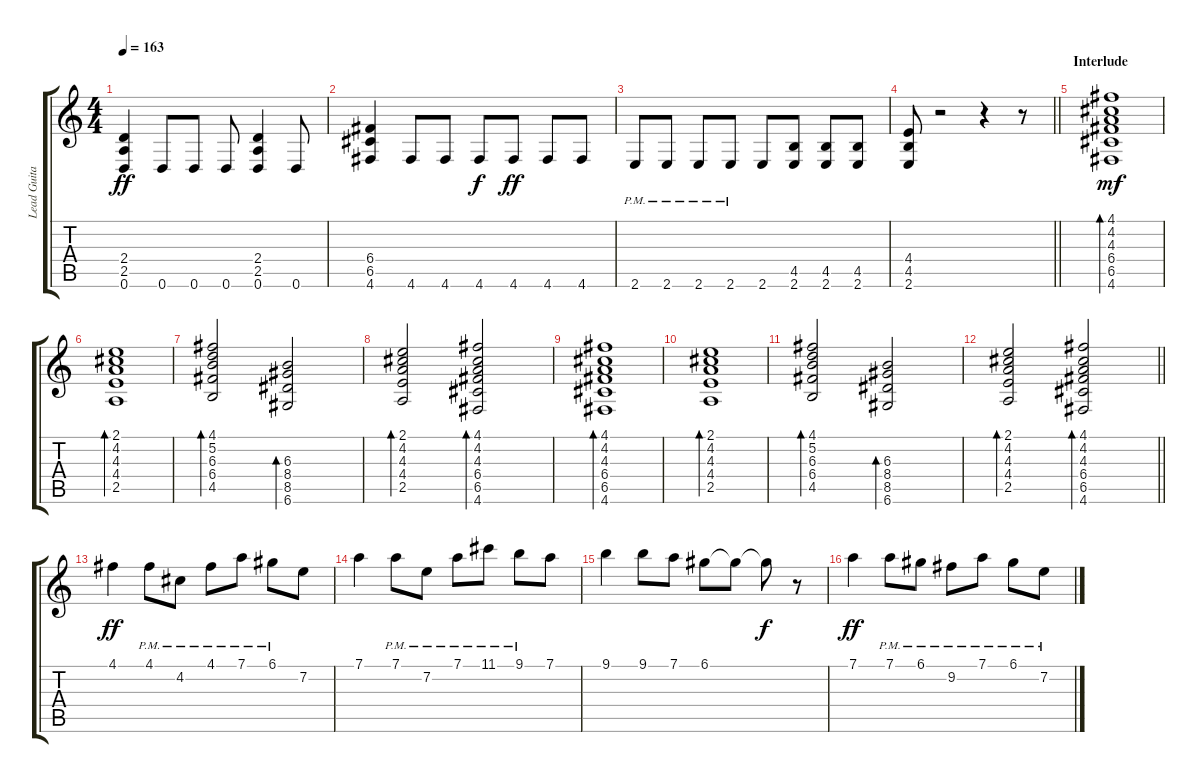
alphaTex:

\track ("Lead Guitar" "Lead Guita") {instrument distortionguitar}
\staff {score tabs}
\tuning (D4 A3 F3 C3 G2 D2) {hide}
\ts (4 4)
\tempo 163
\clef g2
\ks c
(2.4 2.5 0.6).4{dy ff} 0.6.8 0.6.8 0.6.8 (2.4 2.5 0.6).4 0.6.8 |
(6.4 6.5 4.6).4 4.6.8 4.6.8 4.6.8{dy f} 4.6.8{dy ff} 4.6.8 4.6.8 |
2.6{pm}.8 2.6{pm}.8 2.6{pm}.8 2.6{pm}.8 2.6.8 (4.5 2.6).8 (4.5 2.6).8 (4.5 2.6).8 |
\barLineRight lightlight
(4.4 4.5 2.6).8 r.2 r.4 r.8 |
\section ("" "Interlude")
(4.1 4.2 4.3 6.4 6.5 4.6).1{bd 120 dy mf instrument acousticguitarsteel} |
(2.1 4.2 4.3 4.4 2.5).1{bd 120} |
(4.1 5.2 6.3 6.4 4.5).2{bd 120} (6.3 8.4 8.5 6.6).2{bd 120} |
(2.1 4.2 4.3 4.4 2.5).2{bd 120} (4.1 4.2 4.3 6.4 6.5 4.6).2{bd 120} |
(4.1 4.2 4.3 6.4 6.5 4.6).1{bd 120 instrument acousticguitarsteel} |
(2.1 4.2 4.3 4.4 2.5).1{bd 120} |
(4.1 5.2 6.3 6.4 4.5).2{bd 120} (6.3 8.4 8.5 6.6).2{bd 120} |
\barLineRight lightlight
(2.1 4.2 4.3 4.4 2.5).2{bd 120} (4.1 4.2 4.3 6.4 6.5 4.6).2{bd 120} |
\section ("" "")
4.1.4{dy ff} 4.1{pm}.8 4.2{pm}.8 4.1{pm}.8 7.1{pm}.8 6.1{pm}.8 7.2.8 |
7.1.4 7.1{pm}.8 7.2{pm}.8 7.1{pm}.8 11.1{pm}.8 9.1{pm}.8 7.1.8 |
9.1.4 9.1.8 7.1.8 6.1.8 6.1{t}.8 6.1{t}.8{dy f} r.8 |
7.1.4{dy ff} 7.1{pm}.8 6.1{pm}.8 9.2{pm}.8 7.1{pm}.8 6.1{pm}.8 7.2{pm}.8
